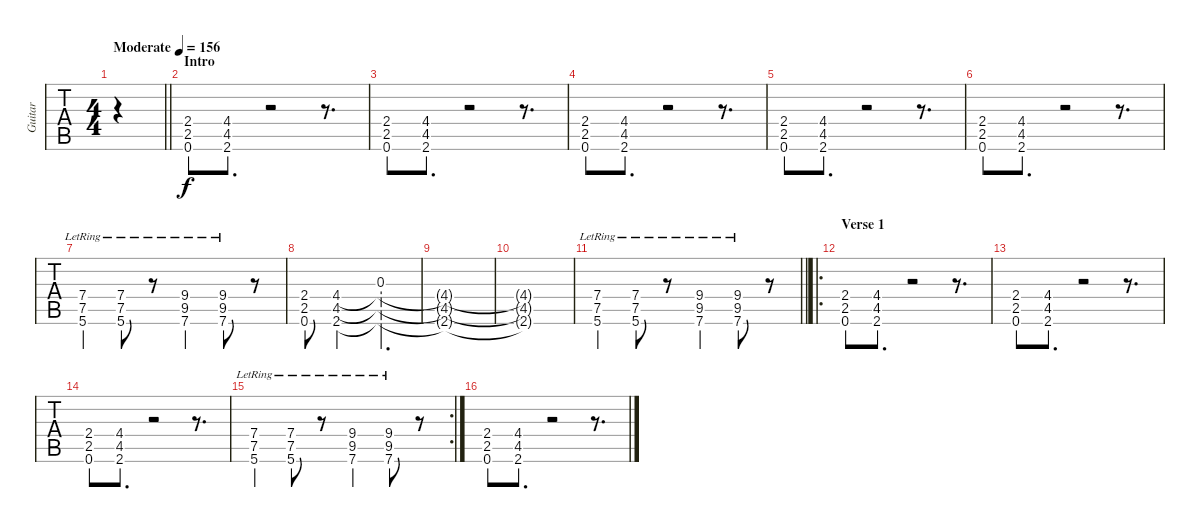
\track ("Guitar" "Guitar") {instrument distortionguitar}
\staff {tabs}
\tuning (Eb4 Bb3 Gb3 Db3 Ab2 Eb2) {hide}
\ts (4 4)
\tempo (156 "Moderate")
\clef g2
\barLineRight lightlight
\ks c
|
\section ("" "Intro")
(2.4 2.5 0.6).8 (4.4 4.5 2.6).8{d} r.2 r.8{d} |
(2.4 2.5 0.6).8 (4.4 4.5 2.6).8{d} r.2 r.8{d} |
(2.4 2.5 0.6).8 (4.4 4.5 2.6).8{d} r.2 r.8{d} |
(2.4 2.5 0.6).8 (4.4 4.5 2.6).8{d} r.2 r.8{d} |
(2.4 2.5 0.6).8 (4.4 4.5 2.6).8{d} r.2 r.8{d} |
(7.4{lr} 7.5{lr} 5.6{lr}).4 (7.4{lr} 7.5{lr} 5.6{lr}).8 r.8 (9.4{lr} 9.5{lr} 7.6{lr}).4 (9.4{lr} 9.5{lr} 7.6{lr}).8 r.8 |
(2.4 2.5 0.6).8 (4.4 4.5 2.6).2 (0.3 4.4{t} 4.5{t} 2.6{t}).4{d} |
(4.4{t} 4.5{t} 2.6{t}).1 |
(4.4{t} 4.5{t} 2.6{t}).1 |
\barLineRight lightlight
(7.4{lr} 7.5{lr} 5.6{lr}).4 (7.4{lr} 7.5{lr} 5.6{lr}).8 r.8 (9.4{lr} 9.5{lr} 7.6{lr}).4 (9.4{lr} 9.5{lr} 7.6{lr}).8 r.8 |
\ro
\section ("" "Verse 1")
(2.4 2.5 0.6).8 (4.4 4.5 2.6).8{d} r.2 r.8{d} |
(2.4 2.5 0.6).8 (4.4 4.5 2.6).8{d} r.2 r.8{d} |
(2.4 2.5 0.6).8 (4.4 4.5 2.6).8{d} r.2 r.8{d} |
\rc 2
(7.4{lr} 7.5{lr} 5.6{lr}).4 (7.4{lr} 7.5{lr} 5.6{lr}).8 r.8 (9.4{lr} 9.5{lr} 7.6{lr}).4 (9.4{lr} 9.5{lr} 7.6{lr}).8 r.8 |
(2.4 2.5 0.6).8 (4.4 4.5 2.6).8{d} r.2 r.8{d}
